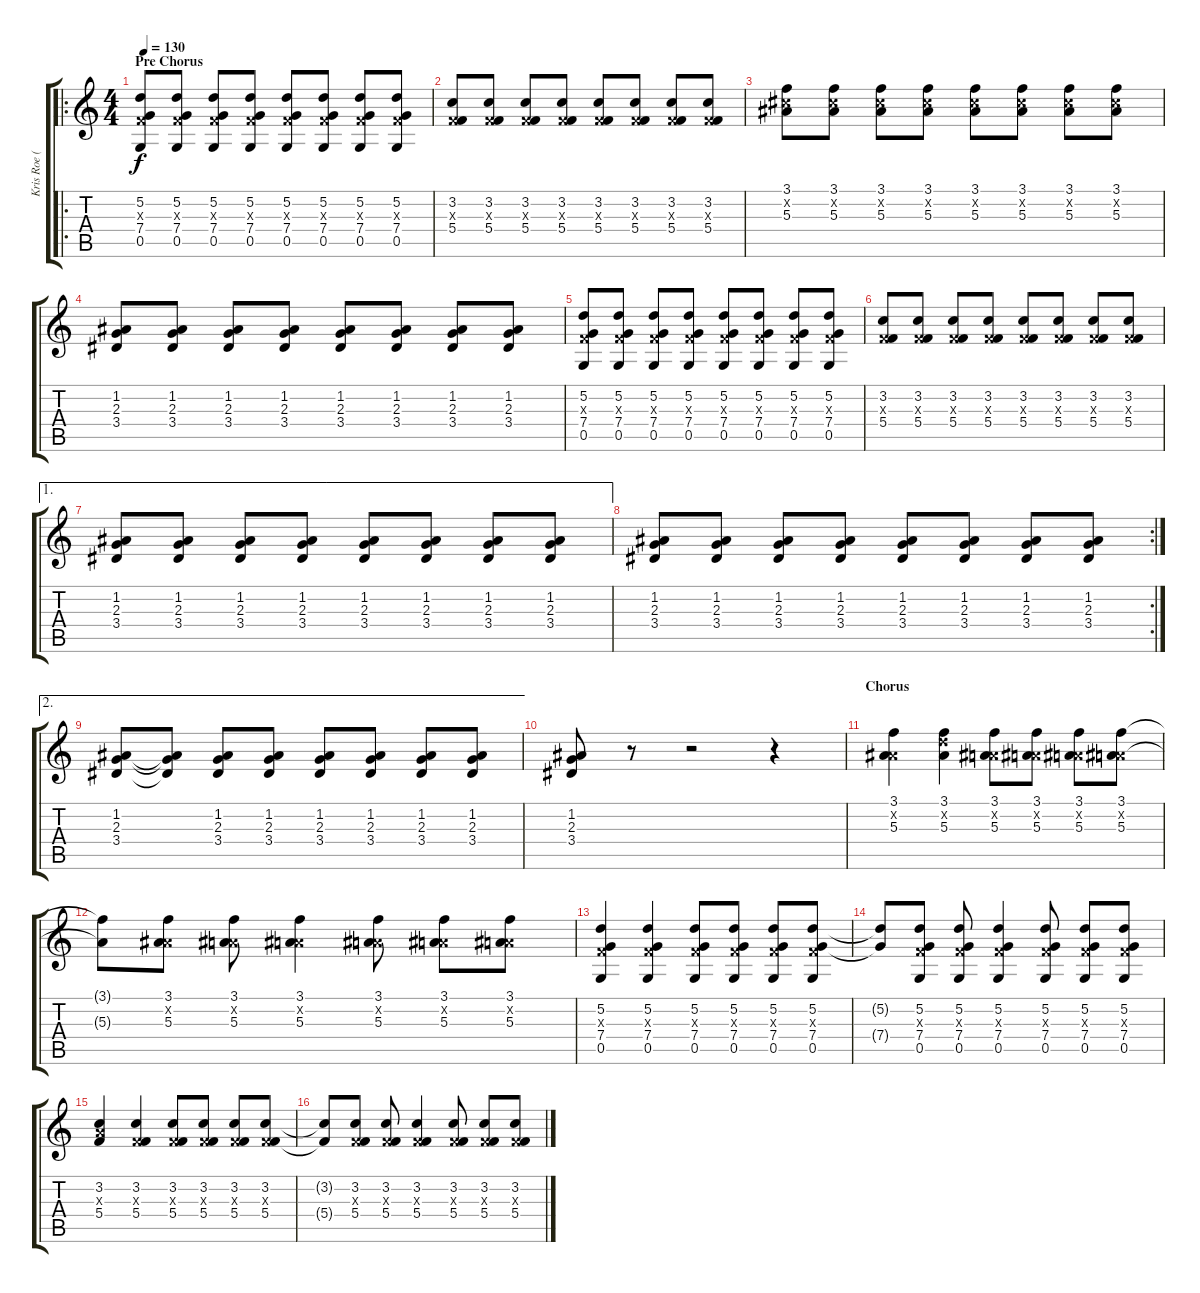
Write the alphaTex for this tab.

\track ("Kris Roe (Guitar)" "Kris Roe (") {instrument distortionguitar}
\staff {score tabs}
\tuning (D4 A3 F3 C3 G2 D2) {hide}
\ro
\ts (4 4)
\section ("" "Pre Chorus")
\tempo 130
\clef g2
\ks c
(5.2 0.3{x} 7.4 0.5).8{dy f volume 11 instrument distortionguitar} (5.2 0.3{x} 7.4 0.5).8 (5.2 0.3{x} 7.4 0.5).8 (5.2 0.3{x} 7.4 0.5).8 (5.2 0.3{x} 7.4 0.5).8 (5.2 0.3{x} 7.4 0.5).8 (5.2 0.3{x} 7.4 0.5).8 (5.2 0.3{x} 7.4 0.5).8 |
(3.2 0.3{x} 5.4).8 (3.2 0.3{x} 5.4).8 (3.2 0.3{x} 5.4).8 (3.2 0.3{x} 5.4).8 (3.2 0.3{x} 5.4).8 (3.2 0.3{x} 5.4).8 (3.2 0.3{x} 5.4).8 (3.2 0.3{x} 5.4).8 |
(3.1 4.2{x} 5.3).8 (3.1 4.2{x} 5.3).8 (3.1 4.2{x} 5.3).8 (3.1 4.2{x} 5.3).8 (3.1 4.2{x} 5.3).8 (3.1 4.2{x} 5.3).8 (3.1 4.2{x} 5.3).8 (3.1 4.2{x} 5.3).8 |
(1.2 2.3 3.4).8 (1.2 2.3 3.4).8 (1.2 2.3 3.4).8 (1.2 2.3 3.4).8 (1.2 2.3 3.4).8 (1.2 2.3 3.4).8 (1.2 2.3 3.4).8 (1.2 2.3 3.4).8 |
(5.2 0.3{x} 7.4 0.5).8 (5.2 0.3{x} 7.4 0.5).8 (5.2 0.3{x} 7.4 0.5).8 (5.2 0.3{x} 7.4 0.5).8 (5.2 0.3{x} 7.4 0.5).8 (5.2 0.3{x} 7.4 0.5).8 (5.2 0.3{x} 7.4 0.5).8 (5.2 0.3{x} 7.4 0.5).8 |
(3.2 0.3{x} 5.4).8 (3.2 0.3{x} 5.4).8 (3.2 0.3{x} 5.4).8 (3.2 0.3{x} 5.4).8 (3.2 0.3{x} 5.4).8 (3.2 0.3{x} 5.4).8 (3.2 0.3{x} 5.4).8 (3.2 0.3{x} 5.4).8 |
\ae 1
(1.2 2.3 3.4).8 (1.2 2.3 3.4).8 (1.2 2.3 3.4).8 (1.2 2.3 3.4).8 (1.2 2.3 3.4).8 (1.2 2.3 3.4).8 (1.2 2.3 3.4).8 (1.2 2.3 3.4).8 |
\rc 2
(1.2 2.3 3.4).8 (1.2 2.3 3.4).8 (1.2 2.3 3.4).8 (1.2 2.3 3.4).8 (1.2 2.3 3.4).8 (1.2 2.3 3.4).8 (1.2 2.3 3.4).8 (1.2 2.3 3.4).8 |
\ae 2
(1.2 2.3 3.4).8 (1.2{t} 2.3{t} 3.4{t}).8{volume 10} (1.2 2.3 3.4).8{volume 16} (1.2 2.3 3.4).8 (1.2 2.3 3.4).8 (1.2 2.3 3.4).8 (1.2 2.3 3.4).8 (1.2 2.3 3.4).8 |
(1.2 2.3 3.4).8 r.8 r.2 r.4 |
\section ("" "Chorus")
(3.1 0.2{x} 5.3).4{volume 13} (3.1 5.2{x} 5.3).4 (3.1 0.2{x} 5.3).8 (3.1 0.2{x} 5.3).8 (3.1 0.2{x} 5.3).8 (3.1 0.2{x} 5.3).8 |
(3.1{t} 5.3{t}).8 (3.1 0.2{x} 5.3).8 (3.1 0.2{x} 5.3).8 (3.1 0.2{x} 5.3).4 (3.1 0.2{x} 5.3).8 (3.1 0.2{x} 5.3).8 (3.1 0.2{x} 5.3).8 |
(5.2 0.3{x} 7.4 0.5).4 (5.2 0.3{x} 7.4 0.5).4 (5.2 0.3{x} 7.4 0.5).8 (5.2 0.3{x} 7.4 0.5).8 (5.2 0.3{x} 7.4 0.5).8 (5.2 0.3{x} 7.4 0.5).8 |
(5.2{t} 7.4{t}).8 (5.2 0.3{x} 7.4 0.5).8 (5.2 0.3{x} 7.4 0.5).8 (5.2 0.3{x} 7.4 0.5).4 (5.2 0.3{x} 7.4 0.5).8 (5.2 0.3{x} 7.4 0.5).8 (5.2 0.3{x} 7.4 0.5).8 |
(3.2 4.3{x} 5.4).4 (3.2 0.3{x} 5.4).4 (3.2 0.3{x} 5.4).8 (3.2 0.3{x} 5.4).8 (3.2 0.3{x} 5.4).8 (3.2 0.3{x} 5.4).8 |
(3.2{t} 5.4{t}).8 (3.2 0.3{x} 5.4).8 (3.2 0.3{x} 5.4).8 (3.2 0.3{x} 5.4).4 (3.2 0.3{x} 5.4).8 (3.2 0.3{x} 5.4).8 (3.2 0.3{x} 5.4).8
